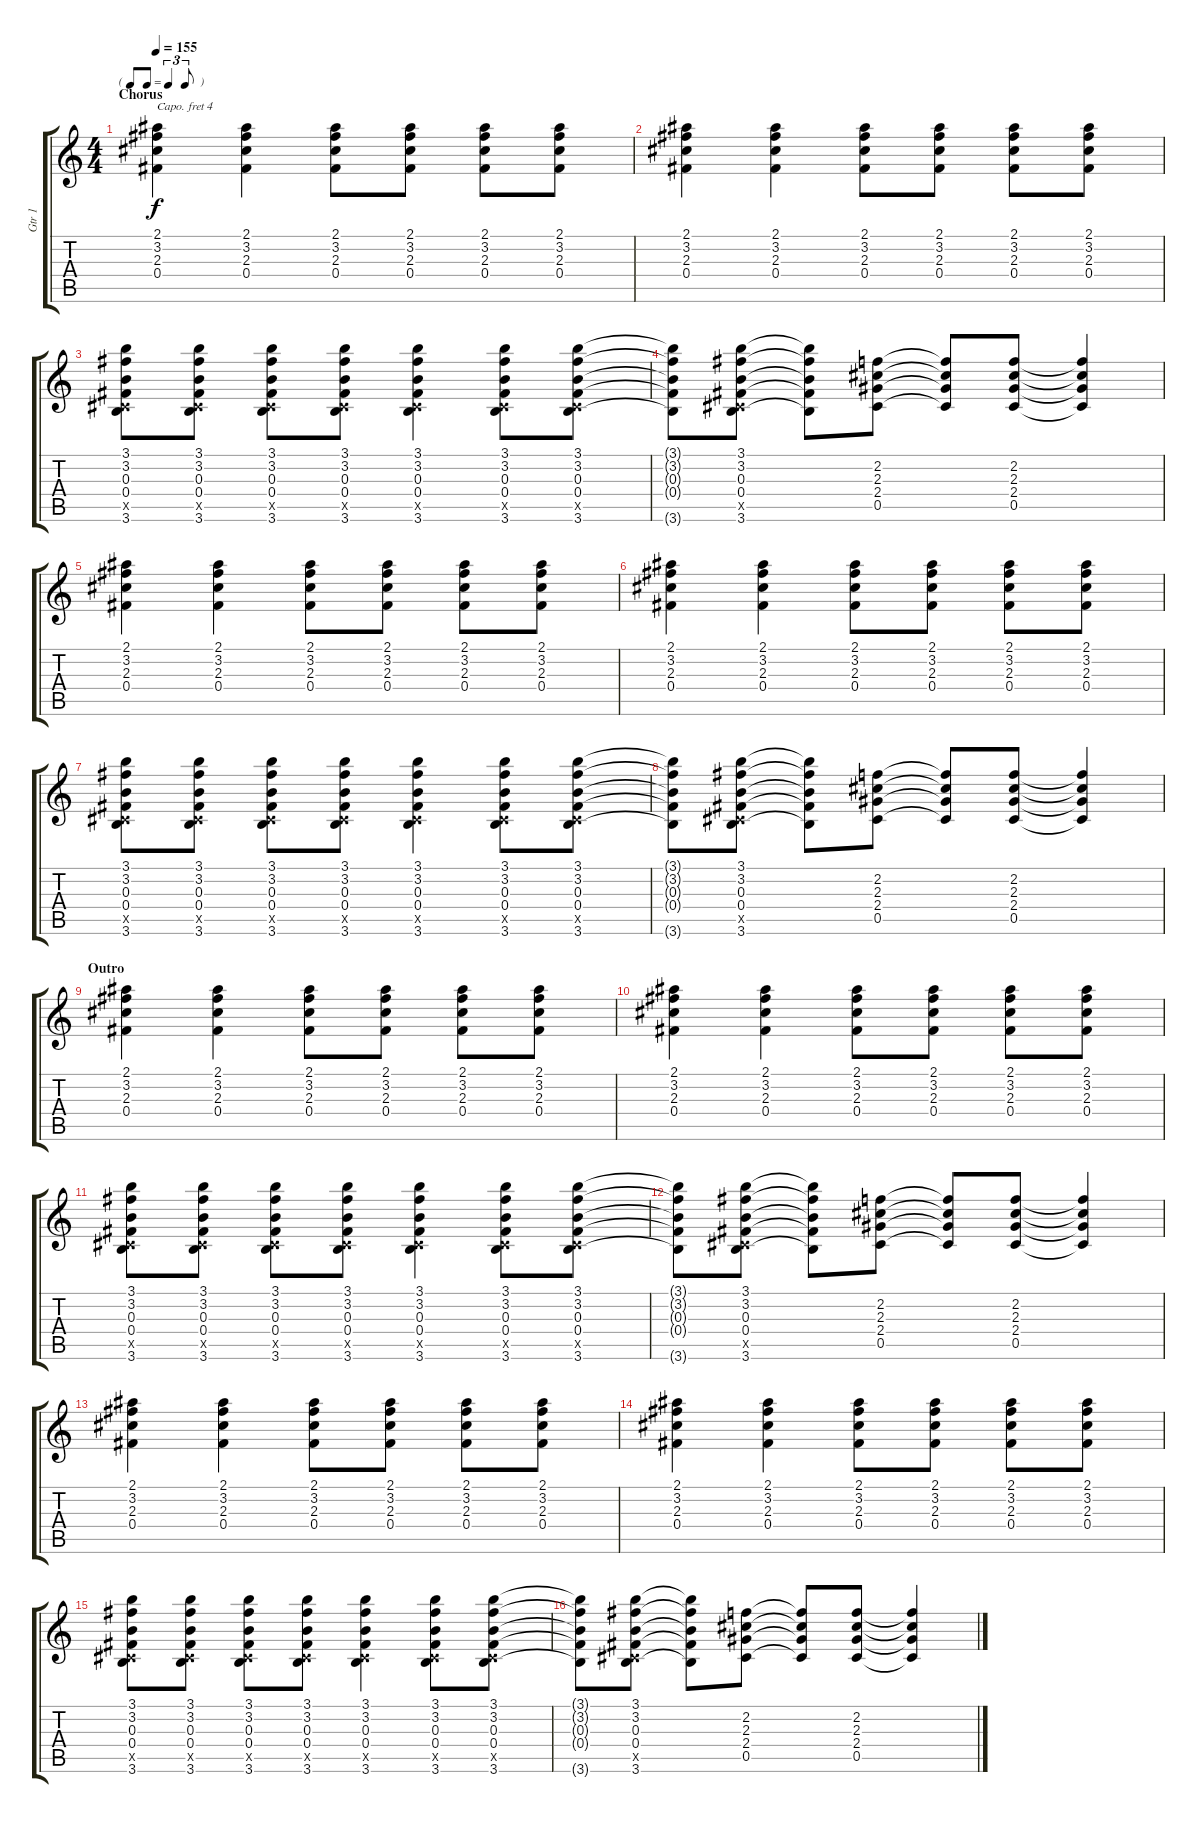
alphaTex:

\track ("Gtr 1" "Gtr 1") {instrument electricguitarclean}
\staff {score tabs}
\capo 4
\tuning (E4 B3 G3 D3 A2 E2) {hide}
\ts (4 4)
\tf triplet8th
\section ("" "Chorus")
\tempo 155
\clef g2
\ks c
(2.1 3.2 2.3 0.4).4{dy f volume 8 balance 0 instrument overdrivenguitar} (2.1 3.2 2.3 0.4).4 (2.1 3.2 2.3 0.4).8 (2.1 3.2 2.3 0.4).8 (2.1 3.2 2.3 0.4).8 (2.1 3.2 2.3 0.4).8 |
(2.1 3.2 2.3 0.4).4 (2.1 3.2 2.3 0.4).4 (2.1 3.2 2.3 0.4).8 (2.1 3.2 2.3 0.4).8 (2.1 3.2 2.3 0.4).8 (2.1 3.2 2.3 0.4).8 |
(3.1 3.2 0.3 0.4 0.5{x} 3.6).8 (3.1 3.2 0.3 0.4 0.5{x} 3.6).8 (3.1 3.2 0.3 0.4 0.5{x} 3.6).8 (3.1 3.2 0.3 0.4 0.5{x} 3.6).8 (3.1 3.2 0.3 0.4 0.5{x} 3.6).4 (3.1 3.2 0.3 0.4 0.5{x} 3.6).8 (3.1 3.2 0.3 0.4 0.5{x} 3.6).8 |
(3.1{t} 3.2{t} 0.3{t} 0.4{t} 3.6{t}).8 (3.1 3.2 0.3 0.4 0.5{x} 3.6).8 (3.1{t} 3.2{t} 0.3{t} 0.4{t} 3.6{t}).8 (2.2 2.3 2.4 0.5).8 (2.2{t} 2.3{t} 2.4{t} 0.5{t}).8 (2.2 2.3 2.4 0.5).8 (2.2{t} 2.3{t} 2.4{t} 0.5{t}).4 |
(2.1 3.2 2.3 0.4).4 (2.1 3.2 2.3 0.4).4 (2.1 3.2 2.3 0.4).8 (2.1 3.2 2.3 0.4).8 (2.1 3.2 2.3 0.4).8 (2.1 3.2 2.3 0.4).8 |
(2.1 3.2 2.3 0.4).4 (2.1 3.2 2.3 0.4).4 (2.1 3.2 2.3 0.4).8 (2.1 3.2 2.3 0.4).8 (2.1 3.2 2.3 0.4).8 (2.1 3.2 2.3 0.4).8 |
(3.1 3.2 0.3 0.4 0.5{x} 3.6).8 (3.1 3.2 0.3 0.4 0.5{x} 3.6).8 (3.1 3.2 0.3 0.4 0.5{x} 3.6).8 (3.1 3.2 0.3 0.4 0.5{x} 3.6).8 (3.1 3.2 0.3 0.4 0.5{x} 3.6).4 (3.1 3.2 0.3 0.4 0.5{x} 3.6).8 (3.1 3.2 0.3 0.4 0.5{x} 3.6).8 |
(3.1{t} 3.2{t} 0.3{t} 0.4{t} 3.6{t}).8 (3.1 3.2 0.3 0.4 0.5{x} 3.6).8 (3.1{t} 3.2{t} 0.3{t} 0.4{t} 3.6{t}).8 (2.2 2.3 2.4 0.5).8 (2.2{t} 2.3{t} 2.4{t} 0.5{t}).8 (2.2 2.3 2.4 0.5).8 (2.2{t} 2.3{t} 2.4{t} 0.5{t}).4 |
\section ("" "Outro")
(2.1 3.2 2.3 0.4).4 (2.1 3.2 2.3 0.4).4 (2.1 3.2 2.3 0.4).8 (2.1 3.2 2.3 0.4).8 (2.1 3.2 2.3 0.4).8 (2.1 3.2 2.3 0.4).8 |
(2.1 3.2 2.3 0.4).4 (2.1 3.2 2.3 0.4).4 (2.1 3.2 2.3 0.4).8 (2.1 3.2 2.3 0.4).8 (2.1 3.2 2.3 0.4).8 (2.1 3.2 2.3 0.4).8 |
(3.1 3.2 0.3 0.4 0.5{x} 3.6).8 (3.1 3.2 0.3 0.4 0.5{x} 3.6).8 (3.1 3.2 0.3 0.4 0.5{x} 3.6).8 (3.1 3.2 0.3 0.4 0.5{x} 3.6).8 (3.1 3.2 0.3 0.4 0.5{x} 3.6).4 (3.1 3.2 0.3 0.4 0.5{x} 3.6).8 (3.1 3.2 0.3 0.4 0.5{x} 3.6).8 |
(3.1{t} 3.2{t} 0.3{t} 0.4{t} 3.6{t}).8 (3.1 3.2 0.3 0.4 0.5{x} 3.6).8 (3.1{t} 3.2{t} 0.3{t} 0.4{t} 3.6{t}).8 (2.2 2.3 2.4 0.5).8 (2.2{t} 2.3{t} 2.4{t} 0.5{t}).8 (2.2 2.3 2.4 0.5).8 (2.2{t} 2.3{t} 2.4{t} 0.5{t}).4 |
(2.1 3.2 2.3 0.4).4 (2.1 3.2 2.3 0.4).4 (2.1 3.2 2.3 0.4).8 (2.1 3.2 2.3 0.4).8 (2.1 3.2 2.3 0.4).8 (2.1 3.2 2.3 0.4).8 |
(2.1 3.2 2.3 0.4).4 (2.1 3.2 2.3 0.4).4 (2.1 3.2 2.3 0.4).8 (2.1 3.2 2.3 0.4).8 (2.1 3.2 2.3 0.4).8 (2.1 3.2 2.3 0.4).8 |
(3.1 3.2 0.3 0.4 0.5{x} 3.6).8 (3.1 3.2 0.3 0.4 0.5{x} 3.6).8 (3.1 3.2 0.3 0.4 0.5{x} 3.6).8 (3.1 3.2 0.3 0.4 0.5{x} 3.6).8 (3.1 3.2 0.3 0.4 0.5{x} 3.6).4 (3.1 3.2 0.3 0.4 0.5{x} 3.6).8 (3.1 3.2 0.3 0.4 0.5{x} 3.6).8 |
(3.1{t} 3.2{t} 0.3{t} 0.4{t} 3.6{t}).8 (3.1 3.2 0.3 0.4 0.5{x} 3.6).8 (3.1{t} 3.2{t} 0.3{t} 0.4{t} 3.6{t}).8 (2.2 2.3 2.4 0.5).8 (2.2{t} 2.3{t} 2.4{t} 0.5{t}).8 (2.2 2.3 2.4 0.5).8 (2.2{t} 2.3{t} 2.4{t} 0.5{t}).4
